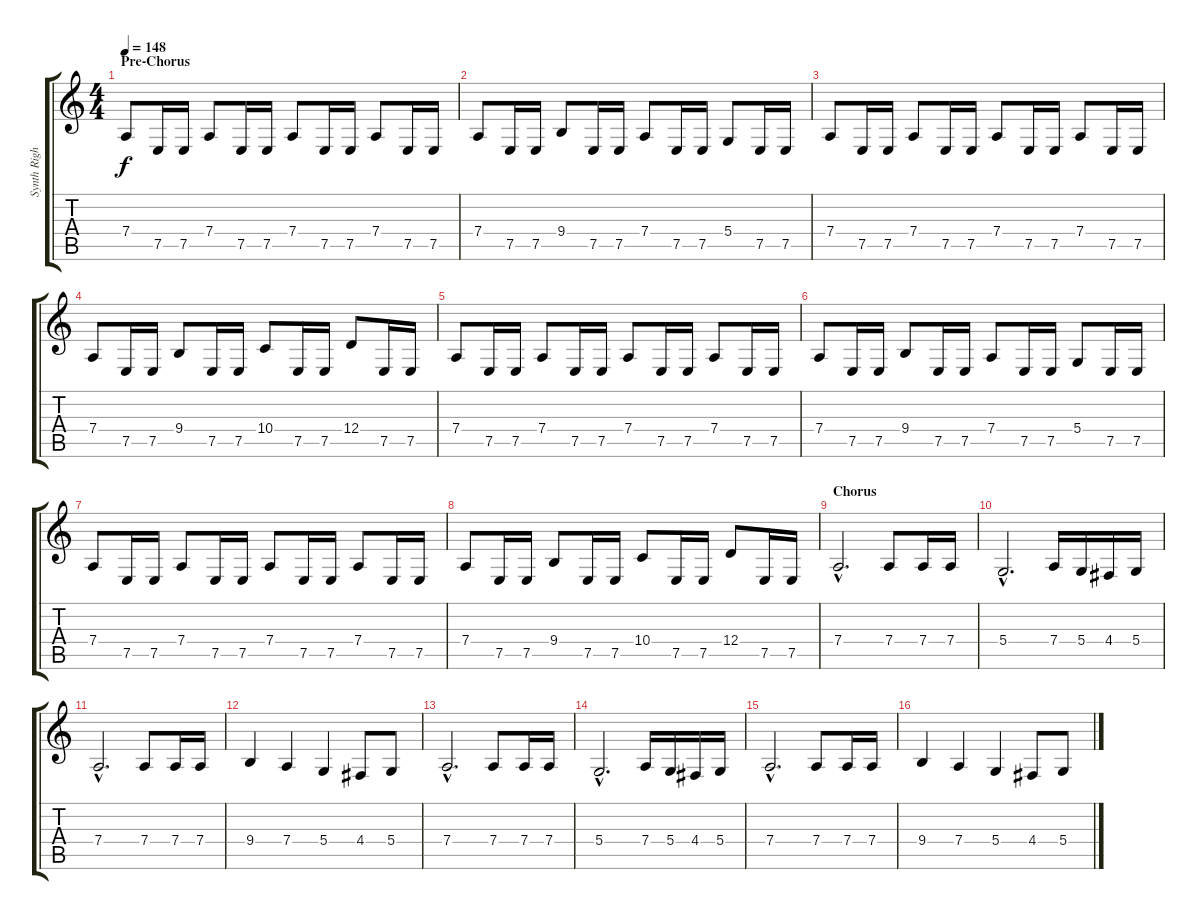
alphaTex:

\track ("Synth Right" "Synth Righ") {instrument fx1rain}
\staff {score tabs}
\tuning (E4 B3 G3 D3 A2 E2) {hide}
\ts (4 4)
\section ("" "Pre-Chorus")
\tempo 148
\clef g2
\ks c
7.4.8{dy f} 7.5.16 7.5.16 7.4.8 7.5.16 7.5.16 7.4.8 7.5.16 7.5.16 7.4.8 7.5.16 7.5.16 |
7.4.8 7.5.16 7.5.16 9.4.8 7.5.16 7.5.16 7.4.8 7.5.16 7.5.16 5.4.8 7.5.16 7.5.16 |
7.4.8 7.5.16 7.5.16 7.4.8 7.5.16 7.5.16 7.4.8 7.5.16 7.5.16 7.4.8 7.5.16 7.5.16 |
7.4.8 7.5.16 7.5.16 9.4.8 7.5.16 7.5.16 10.4.8 7.5.16 7.5.16 12.4.8 7.5.16 7.5.16 |
7.4.8 7.5.16 7.5.16 7.4.8 7.5.16 7.5.16 7.4.8 7.5.16 7.5.16 7.4.8 7.5.16 7.5.16 |
7.4.8 7.5.16 7.5.16 9.4.8 7.5.16 7.5.16 7.4.8 7.5.16 7.5.16 5.4.8 7.5.16 7.5.16 |
7.4.8 7.5.16 7.5.16 7.4.8 7.5.16 7.5.16 7.4.8 7.5.16 7.5.16 7.4.8 7.5.16 7.5.16 |
7.4.8 7.5.16 7.5.16 9.4.8 7.5.16 7.5.16 10.4.8 7.5.16 7.5.16 12.4.8 7.5.16 7.5.16 |
\section ("" "Chorus")
7.4{hac}.2{d} 7.4.8 7.4.16 7.4.16 |
5.4{hac}.2{d} 7.4.16 5.4.16 4.4.16 5.4.16 |
7.4{hac}.2{d} 7.4.8 7.4.16 7.4.16 |
9.4.4 7.4.4 5.4.4 4.4.8 5.4.8 |
7.4{hac}.2{d} 7.4.8 7.4.16 7.4.16 |
5.4{hac}.2{d} 7.4.16 5.4.16 4.4.16 5.4.16 |
7.4{hac}.2{d} 7.4.8 7.4.16 7.4.16 |
9.4.4 7.4.4 5.4.4 4.4.8 5.4.8
